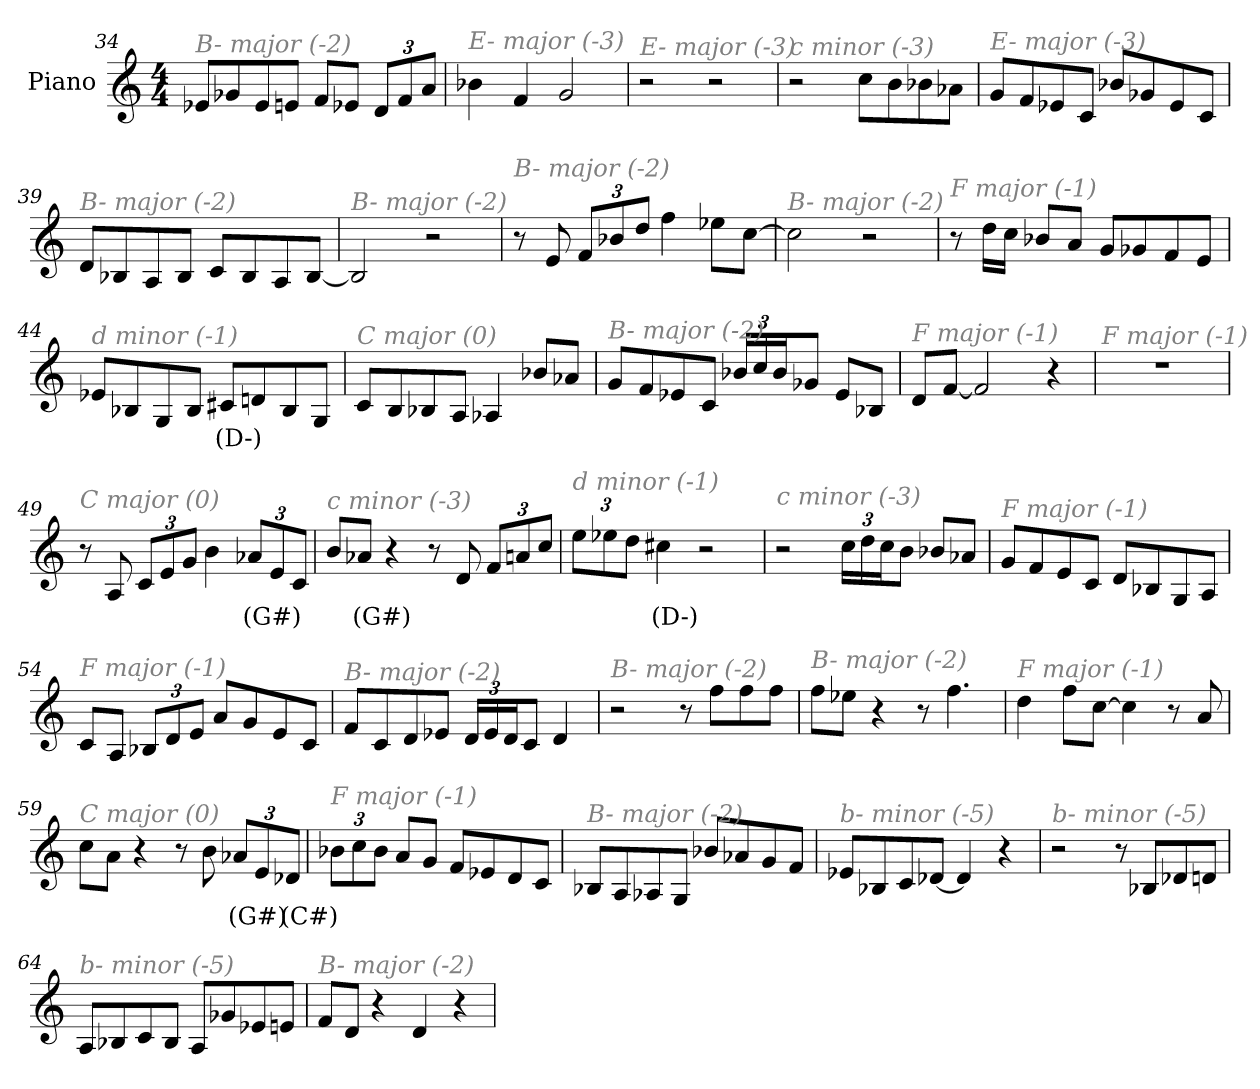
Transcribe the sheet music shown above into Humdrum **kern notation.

**kern	**text
*part1	*part1
*staff1	*staff1
*I"Piano	*
*I'Pno	*
!!LO:LB:g=z
*clefG2	*
*k[]	*
*M4/4	*
=34	=34
!LO:TX:i:color=#808080:t=B- major (-2)	!
8e-X/L	.
8g-X/	.
8e-/	.
8en/J	.
8f/L	.
8e-X/J	.
*Xbrackettup	*
12d/L	.
12f/	.
12a/J	.
=35	=35
!LO:TX:i:color=#808080:t=E- major (-3)	!
4b-X\	.
4f/	.
2g/	.
=36	=36
!LO:TX:i:color=#808080:t=E- major (-3)	!
2r	.
2r	.
=37	=37
!LO:TX:i:color=#808080:t=c minor (-3)	!
2r	.
8cc\L	.
8b\	.
8b-X\	.
8a-X\J	.
=38	=38
!LO:TX:i:color=#808080:t=E- major (-3)	!
8g/L	.
8f/	.
8e-X/	.
8c/J	.
8b-X/L	.
8g-X/	.
8e-/	.
8c/J	.
!!LO:LB:g=z
=39	=39
!LO:TX:i:color=#808080:t=B- major (-2)	!
8d/L	.
8B-X/	.
8A/	.
8B-/J	.
8c/L	.
8B-/	.
8A/	.
[8B-/J	.
=40	=40
!LO:TX:i:color=#808080:t=B- major (-2)	!
2B-/]	.
2r	.
=41	=41
!LO:TX:i:color=#808080:t=B- major (-2)	!
8r	.
8e/	.
12f/L	.
12b-X/	.
12dd/J	.
4ff\	.
8ee-X\L	.
[8cc\J	.
=42	=42
!LO:TX:i:color=#808080:t=B- major (-2)	!
2cc\]	.
2r	.
=43	=43
!LO:TX:i:color=#808080:t=F major (-1)	!
8r	.
16dd\LL	.
16cc\JJ	.
8b-X/L	.
8a/J	.
8g/L	.
8g-X/	.
8f/	.
8e/J	.
!!LO:PB:g=z
=44	=44
!LO:TX:i:color=#808080:t=d minor (-1)	!
8e-X/L	.
8B-X/	.
8G/	.
8B-/J	.
8c#Xi/L	(D-)
8dn/	.
8B-/	.
8G/J	.
=45	=45
!LO:TX:i:color=#808080:t=C major (0)	!
8c/L	.
8B/	.
8B-X/	.
8A/J	.
4A-X/	.
8b-X/L	.
8a-X/J	.
=46	=46
!LO:TX:i:color=#808080:t=B- major (-2)	!
8g/L	.
8f/	.
8e-X/	.
8c/J	.
24b-X/LL	.
24cc/	.
24b-/J	.
8g-X/J	.
8e-/L	.
8B-X/J	.
=47	=47
!LO:TX:i:color=#808080:t=F major (-1)	!
8d/L	.
[8f/J	.
2f/]	.
4r	.
=48	=48
!LO:TX:i:color=#808080:t=F major (-1)	!
1r	.
!!LO:LB:g=z
=49	=49
!LO:TX:i:color=#808080:t=C major (0)	!
8r	.
8A/	.
12c/L	.
12e/	.
12g/J	.
4b\	.
12a-Xi/L	(G#)
12e/	.
12c/J	.
=50	=50
!LO:TX:i:color=#808080:t=c minor (-3)	!
8b/L	.
8a-Xi/J	(G#)
4r	.
8r	.
8d/	.
12f/L	.
12a/	.
12cc/J	.
=51	=51
!LO:TX:i:color=#808080:t=d minor (-1)	!
12ee\L	.
12ee-X\	.
12dd\J	.
4cc#Xi\	(D-)
2r	.
=52	=52
!LO:TX:i:color=#808080:t=c minor (-3)	!
2r	.
24cc\LL	.
24dd\	.
24cc\J	.
8b\J	.
8b-X/L	.
8a-X/J	.
!!LO:LB:g=z
=53	=53
!LO:TX:i:color=#808080:t=F major (-1)	!
8g/L	.
8f/	.
8e/	.
8c/J	.
8d/L	.
8B-X/	.
8G/	.
8A/J	.
=54	=54
!LO:TX:i:color=#808080:t=F major (-1)	!
8c/L	.
8A/J	.
12B-X/L	.
12d/	.
12e/J	.
8a/L	.
8g/	.
8e/	.
8c/J	.
=55	=55
!LO:TX:i:color=#808080:t=B- major (-2)	!
8f/L	.
8c/	.
8d/	.
8e-X/J	.
24d/LL	.
24e-/	.
24d/J	.
8c/J	.
4d/	.
=56	=56
!LO:TX:i:color=#808080:t=B- major (-2)	!
2r	.
8r	.
8ff\L	.
8ff\	.
8ff\J	.
!!LO:LB:g=z
=57	=57
!LO:TX:i:color=#808080:t=B- major (-2)	!
8ff\L	.
8ee-X\J	.
4r	.
8r	.
4.ff\	.
=58	=58
!LO:TX:i:color=#808080:t=F major (-1)	!
4dd\	.
8ff\L	.
[8cc\J	.
4cc\]	.
8r	.
8a/	.
=59	=59
!LO:TX:i:color=#808080:t=C major (0)	!
8cc\L	.
8a\J	.
4r	.
8r	.
8b\	.
12a-Xi/L	(G#)
12e/	.
12d-Xi/J	(C#)
=60	=60
!LO:TX:i:color=#808080:t=F major (-1)	!
12b-X\L	.
12cc\	.
12b-\J	.
8a/L	.
8g/J	.
8f/L	.
8e-X/	.
8d/	.
8c/J	.
!!LO:LB:g=z
=61	=61
!LO:TX:i:color=#808080:t=B- major (-2)	!
8B-X/L	.
8A/	.
8A-X/	.
8G/J	.
8b-X/L	.
8a-X/	.
8g/	.
8f/J	.
=62	=62
!LO:TX:i:color=#808080:t=b- minor (-5)	!
8e-X/L	.
8B-X/	.
8c/	.
[8d-X/J	.
4d-/]	.
4r	.
=63	=63
!LO:TX:i:color=#808080:t=b- minor (-5)	!
2r	.
8r	.
8B-X/L	.
8d-X/	.
8dn/J	.
=64	=64
!LO:TX:i:color=#808080:t=b- minor (-5)	!
8A/L	.
8B-X/	.
8c/	.
8B-/J	.
8A/L	.
8g-X/	.
8e-X/	.
8en/J	.
=65	=65
!LO:TX:i:color=#808080:t=B- major (-2)	!
8f/L	.
8d/J	.
4r	.
4d/	.
4r	.
=	=
*-	*-
